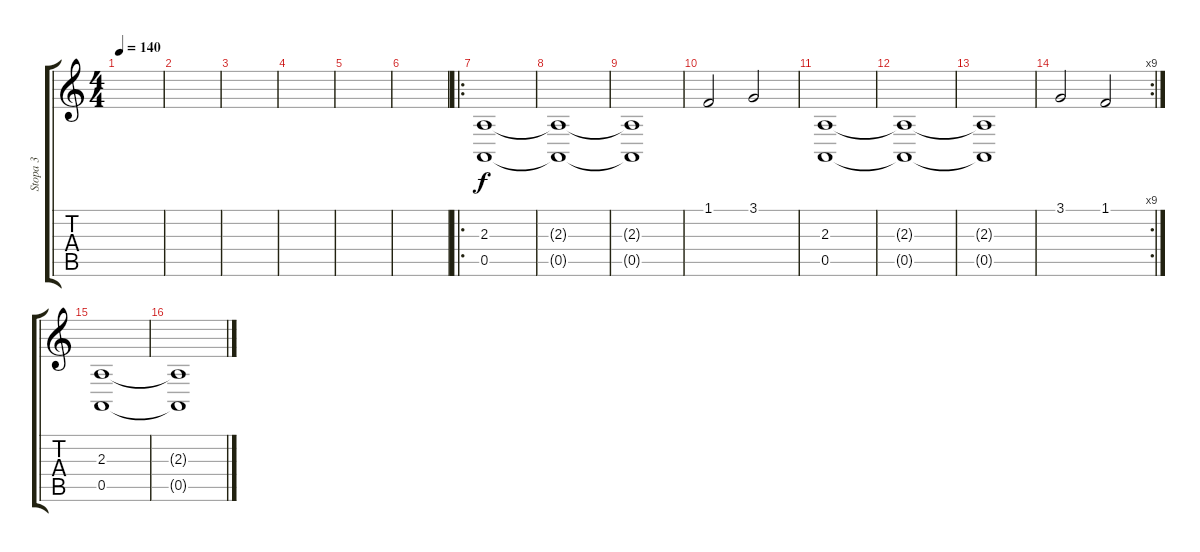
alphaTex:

\track ("Stopa 3" "Stopa 3") {instrument fx7echoes}
\staff {score tabs}
\tuning (E4 B3 G3 D3 A2 E2) {hide}
\ts (4 4)
\tempo 140
\clef g2
\ks c
|
|
|
|
|
|
\ro
(2.3 0.5).1 |
(2.3{t} 0.5{t}).1 |
(2.3{t} 0.5{t}).1 |
1.1.2 3.1.2 |
(2.3 0.5).1 |
(2.3{t} 0.5{t}).1 |
(2.3{t} 0.5{t}).1 |
\rc 9
3.1.2 1.1.2 |
(2.3 0.5).1 |
(2.3{t} 0.5{t}).1
